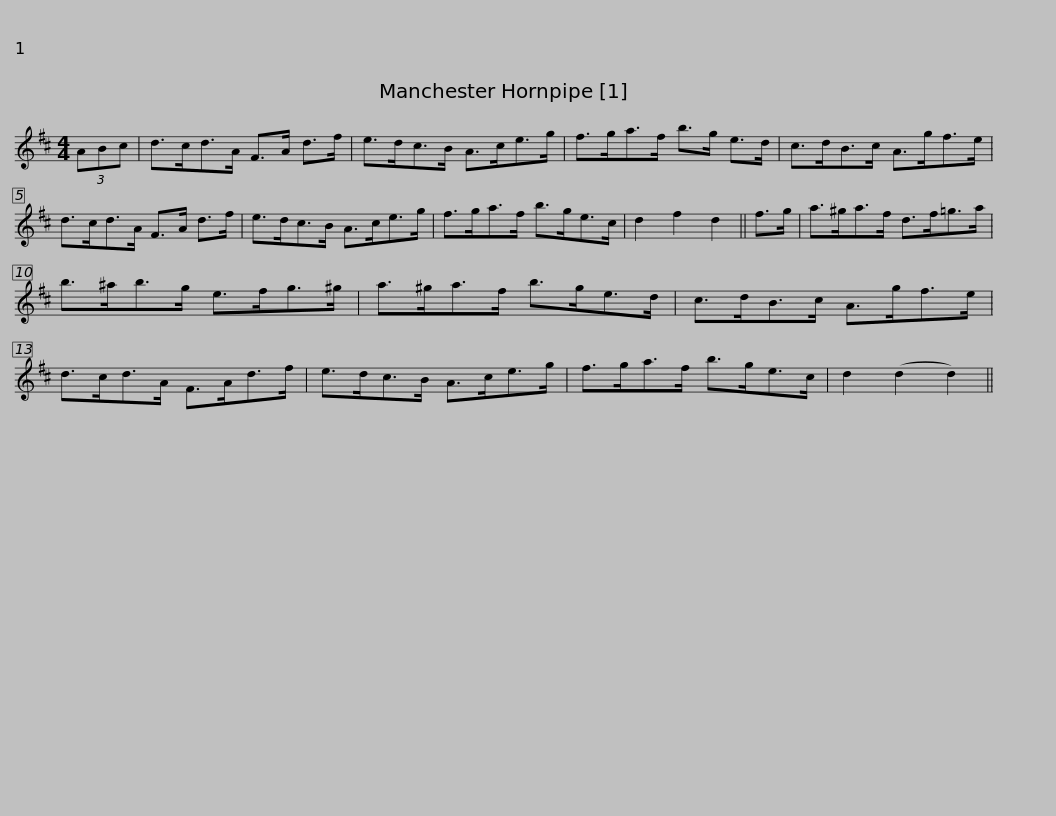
X:1
L:1/8
M:4/4
I:linebreak $
K:D
V:1 treble
V:1
 (3ABc | d>cd>A F>A d>f | e>dc>B A>ce>g | f>ga>f b>g e>d | c>dB>c A>gf>e |$ %5
 d>cd>A F>A d>f | e>dc>B A>ce>g | f>ga>f b>ge>c | d2 f2 d2 || f>g |$ %10
 a>^ga>f d>f=g>a | b>^ab>g e>fg>^g | a>^ga>f b>ge>d | c>dB>c A>gf>e |$ d>cd>A F>Ad>f | %15
 e>dc>B A>ce>g | f>ga>f b>ge>c | d2 (d2 d2) || %18
